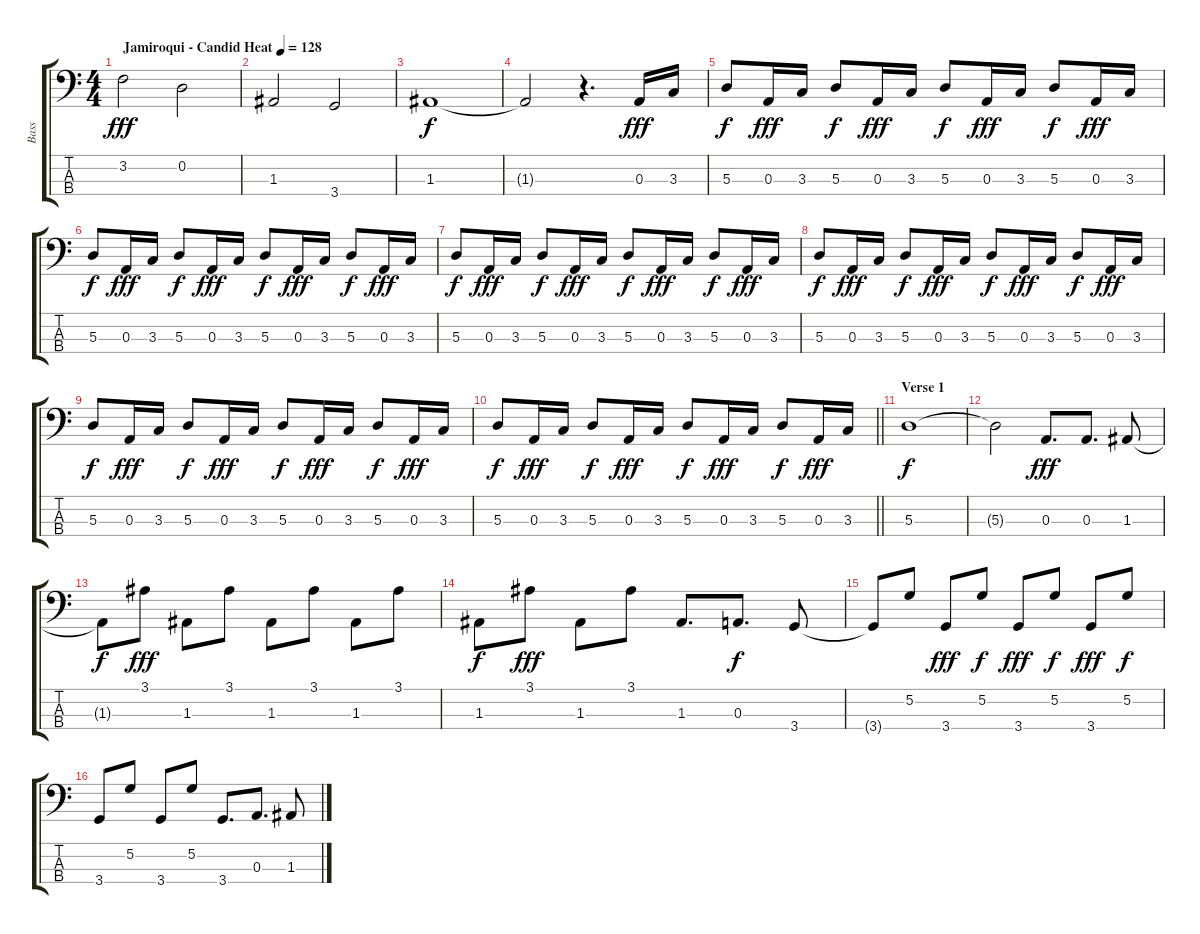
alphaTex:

\track ("Bass     " "Bass     ") {instrument electricbassfinger}
\staff {score tabs}
\tuning (G2 D2 A1 E1) {hide}
\ts (4 4)
\tempo (128 "Jamiroqui - Candid Heat")
\clef f4
\ks c
3.2.2{dy fff instrument electricbassfinger} 0.2.2 |
1.3.2 3.4.2 |
1.3.1{dy f} |
1.3{t}.2 r.4{d} 0.3.16{dy fff} 3.3.16 |
5.3.8{dy f} 0.3.16{dy fff} 3.3.16 5.3.8{dy f} 0.3.16{dy fff} 3.3.16 5.3.8{dy f} 0.3.16{dy fff} 3.3.16 5.3.8{dy f} 0.3.16{dy fff} 3.3.16 |
5.3.8{dy f} 0.3.16{dy fff} 3.3.16 5.3.8{dy f} 0.3.16{dy fff} 3.3.16 5.3.8{dy f} 0.3.16{dy fff} 3.3.16 5.3.8{dy f} 0.3.16{dy fff} 3.3.16 |
5.3.8{dy f} 0.3.16{dy fff} 3.3.16 5.3.8{dy f} 0.3.16{dy fff} 3.3.16 5.3.8{dy f} 0.3.16{dy fff} 3.3.16 5.3.8{dy f} 0.3.16{dy fff} 3.3.16 |
5.3.8{dy f} 0.3.16{dy fff} 3.3.16 5.3.8{dy f} 0.3.16{dy fff} 3.3.16 5.3.8{dy f} 0.3.16{dy fff} 3.3.16 5.3.8{dy f} 0.3.16{dy fff} 3.3.16 |
5.3.8{dy f} 0.3.16{dy fff} 3.3.16 5.3.8{dy f} 0.3.16{dy fff} 3.3.16 5.3.8{dy f} 0.3.16{dy fff} 3.3.16 5.3.8{dy f} 0.3.16{dy fff} 3.3.16 |
\barLineRight lightlight
5.3.8{dy f} 0.3.16{dy fff} 3.3.16 5.3.8{dy f} 0.3.16{dy fff} 3.3.16 5.3.8{dy f} 0.3.16{dy fff} 3.3.16 5.3.8{dy f} 0.3.16{dy fff} 3.3.16 |
\section ("" "Verse 1")
5.3.1{dy f} |
5.3{t}.2 0.3.8{d dy fff} 0.3.8{d} 1.3.8 |
1.3{t}.8{dy f} 3.1.8{dy fff} 1.3.8 3.1.8 1.3.8 3.1.8 1.3.8 3.1.8 |
1.3.8{dy f} 3.1.8{dy fff} 1.3.8 3.1.8 1.3.8{d} 0.3.8{d dy f} 3.4.8 |
3.4{t}.8 5.2.8 3.4.8{dy fff} 5.2.8{dy f} 3.4.8{dy fff} 5.2.8{dy f} 3.4.8{dy fff} 5.2.8{dy f} |
3.4.8 5.2.8 3.4.8 5.2.8 3.4.8{d} 0.3.8{d} 1.3.8
